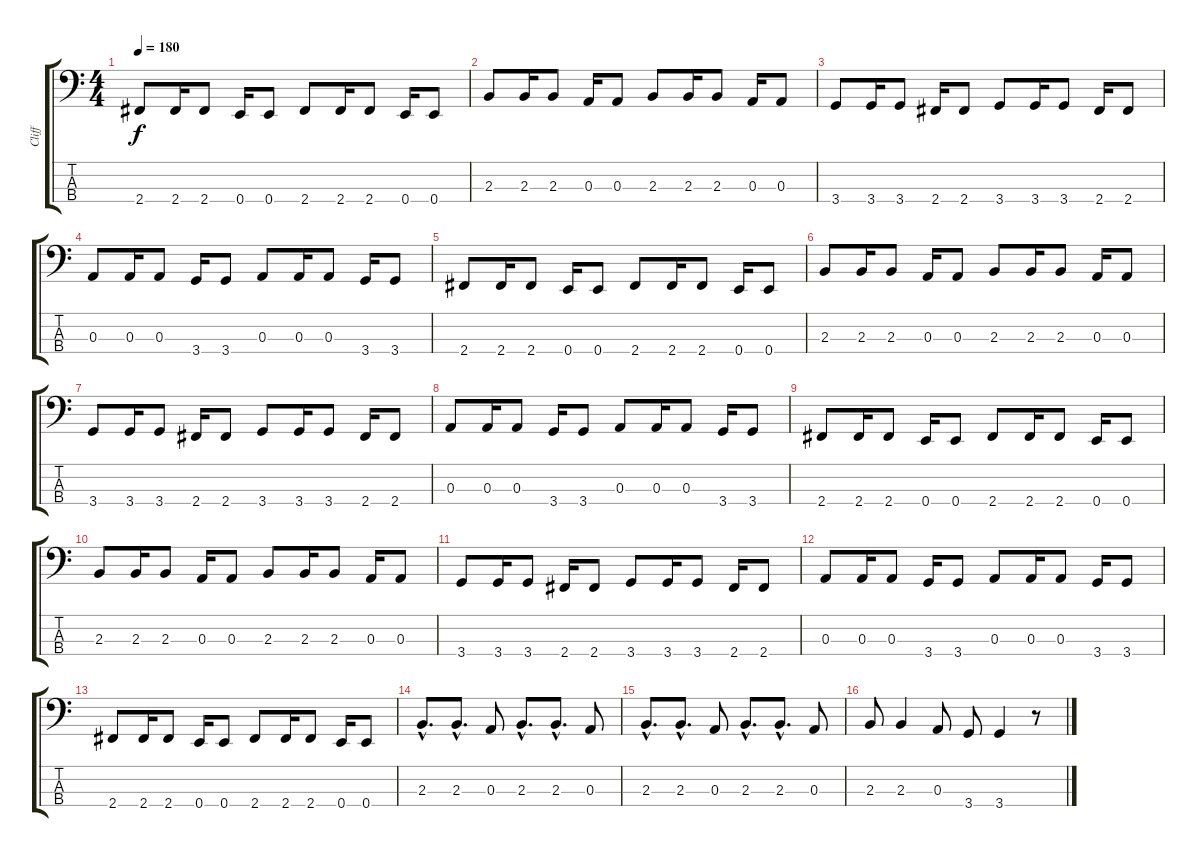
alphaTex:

\track ("Cliff" "Cliff") {instrument electricbassfinger}
\staff {score tabs}
\tuning (G2 D2 A1 E1) {hide}
\ts (4 4)
\tempo 180
\clef f4
\ks c
2.4.8{dy f} 2.4.16 2.4.8 0.4.16 0.4.8 2.4.8 2.4.16 2.4.8 0.4.16 0.4.8 |
2.3.8 2.3.16 2.3.8 0.3.16 0.3.8 2.3.8 2.3.16 2.3.8 0.3.16 0.3.8 |
3.4.8 3.4.16 3.4.8 2.4.16 2.4.8 3.4.8 3.4.16 3.4.8 2.4.16 2.4.8 |
0.3.8 0.3.16 0.3.8 3.4.16 3.4.8 0.3.8 0.3.16 0.3.8 3.4.16 3.4.8 |
2.4.8 2.4.16 2.4.8 0.4.16 0.4.8 2.4.8 2.4.16 2.4.8 0.4.16 0.4.8 |
2.3.8 2.3.16 2.3.8 0.3.16 0.3.8 2.3.8 2.3.16 2.3.8 0.3.16 0.3.8 |
3.4.8 3.4.16 3.4.8 2.4.16 2.4.8 3.4.8 3.4.16 3.4.8 2.4.16 2.4.8 |
0.3.8 0.3.16 0.3.8 3.4.16 3.4.8 0.3.8 0.3.16 0.3.8 3.4.16 3.4.8 |
2.4.8 2.4.16 2.4.8 0.4.16 0.4.8 2.4.8 2.4.16 2.4.8 0.4.16 0.4.8 |
2.3.8 2.3.16 2.3.8 0.3.16 0.3.8 2.3.8 2.3.16 2.3.8 0.3.16 0.3.8 |
3.4.8 3.4.16 3.4.8 2.4.16 2.4.8 3.4.8 3.4.16 3.4.8 2.4.16 2.4.8 |
0.3.8 0.3.16 0.3.8 3.4.16 3.4.8 0.3.8 0.3.16 0.3.8 3.4.16 3.4.8 |
2.4.8 2.4.16 2.4.8 0.4.16 0.4.8 2.4.8 2.4.16 2.4.8 0.4.16 0.4.8 |
2.3{hac}.8{d} 2.3{hac}.8{d} 0.3.8 2.3{hac}.8{d} 2.3{hac}.8{d} 0.3.8 |
2.3{hac}.8{d} 2.3{hac}.8{d} 0.3.8 2.3{hac}.8{d} 2.3{hac}.8{d} 0.3.8 |
2.3.8 2.3.4 0.3.8 3.4.8 3.4.4 r.8
